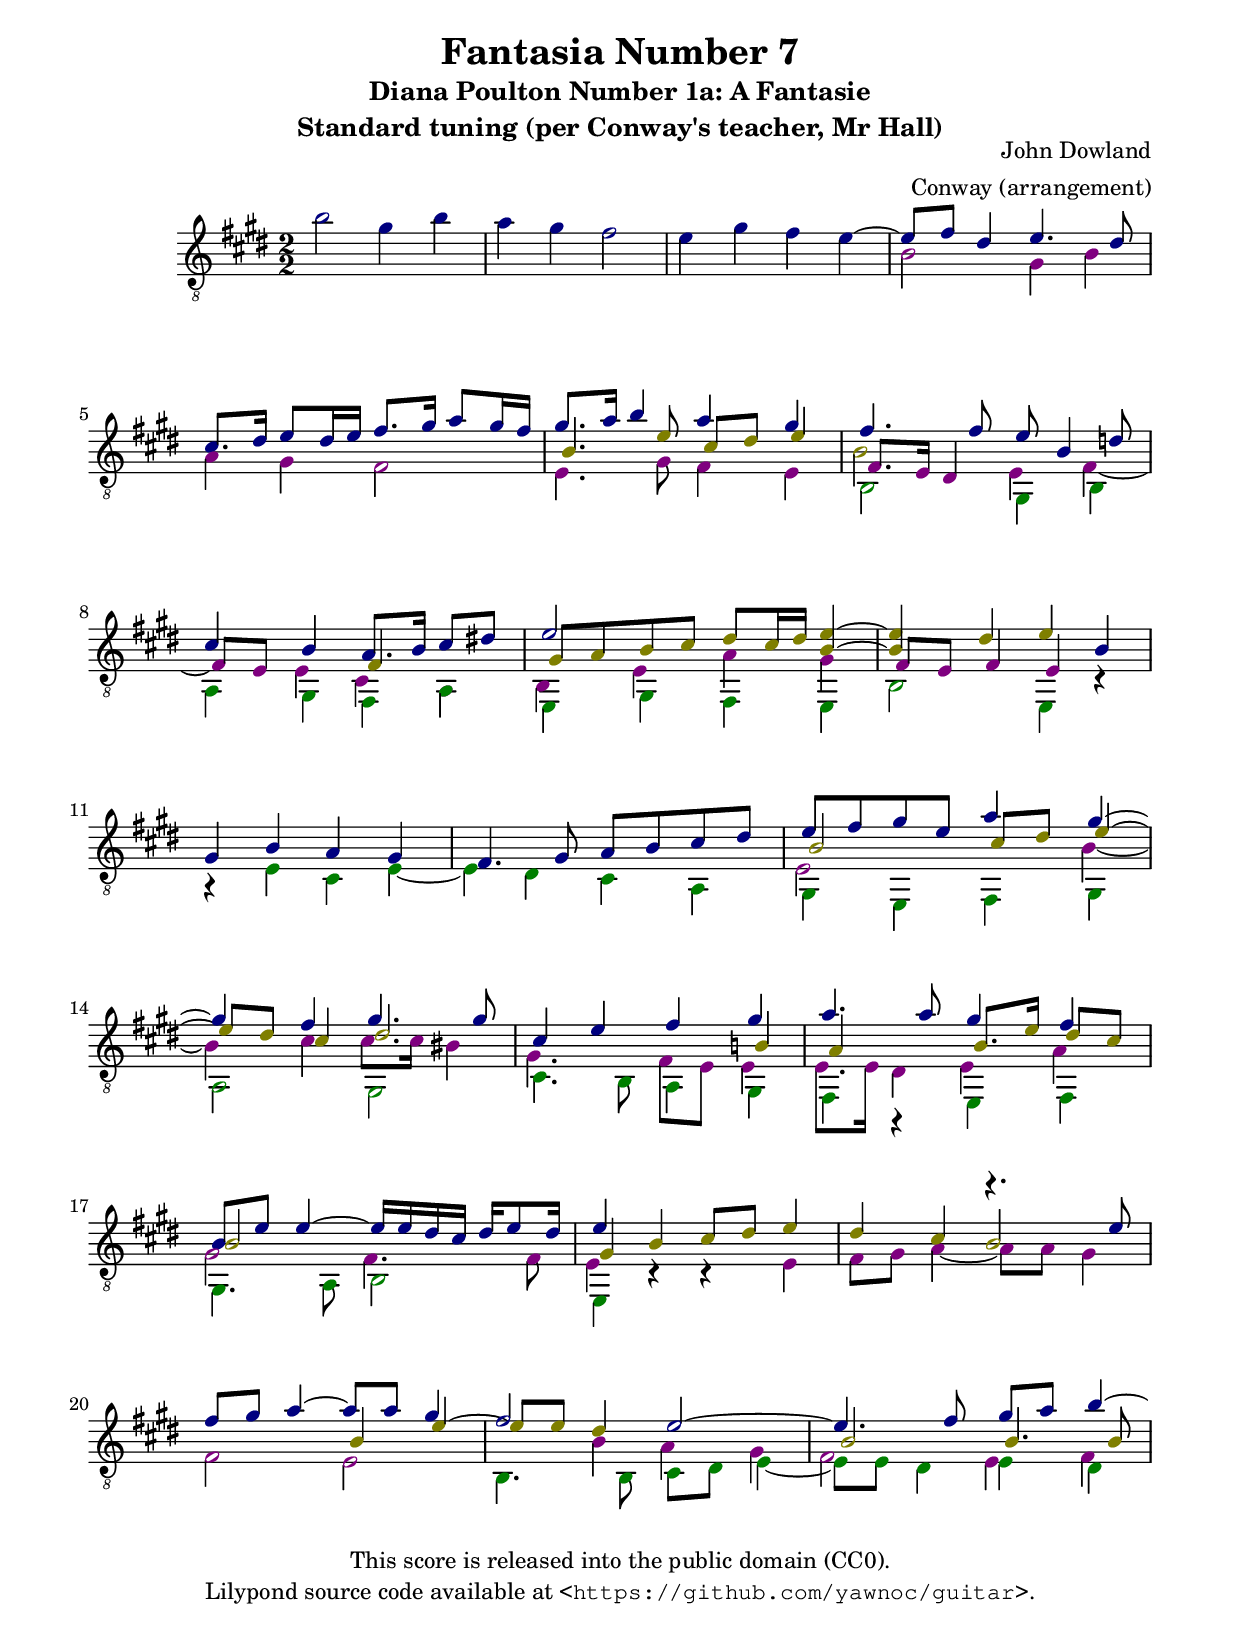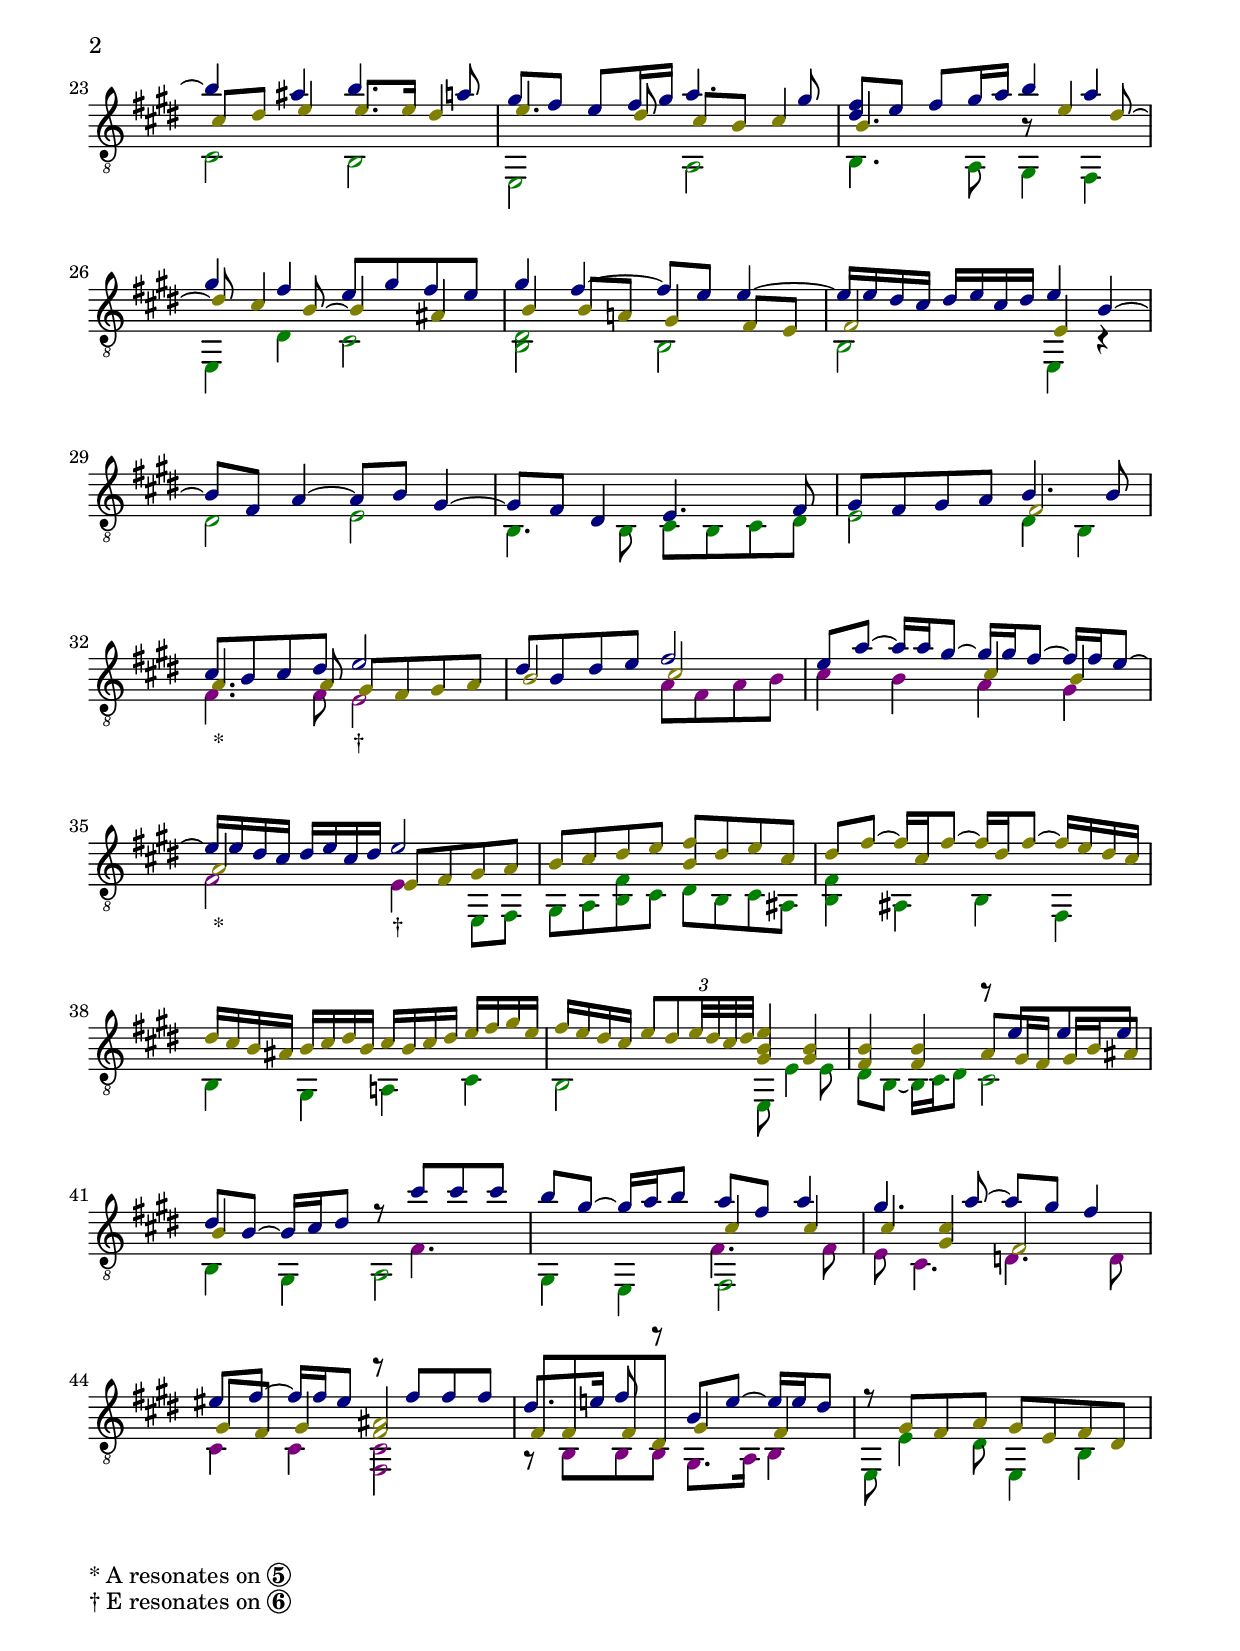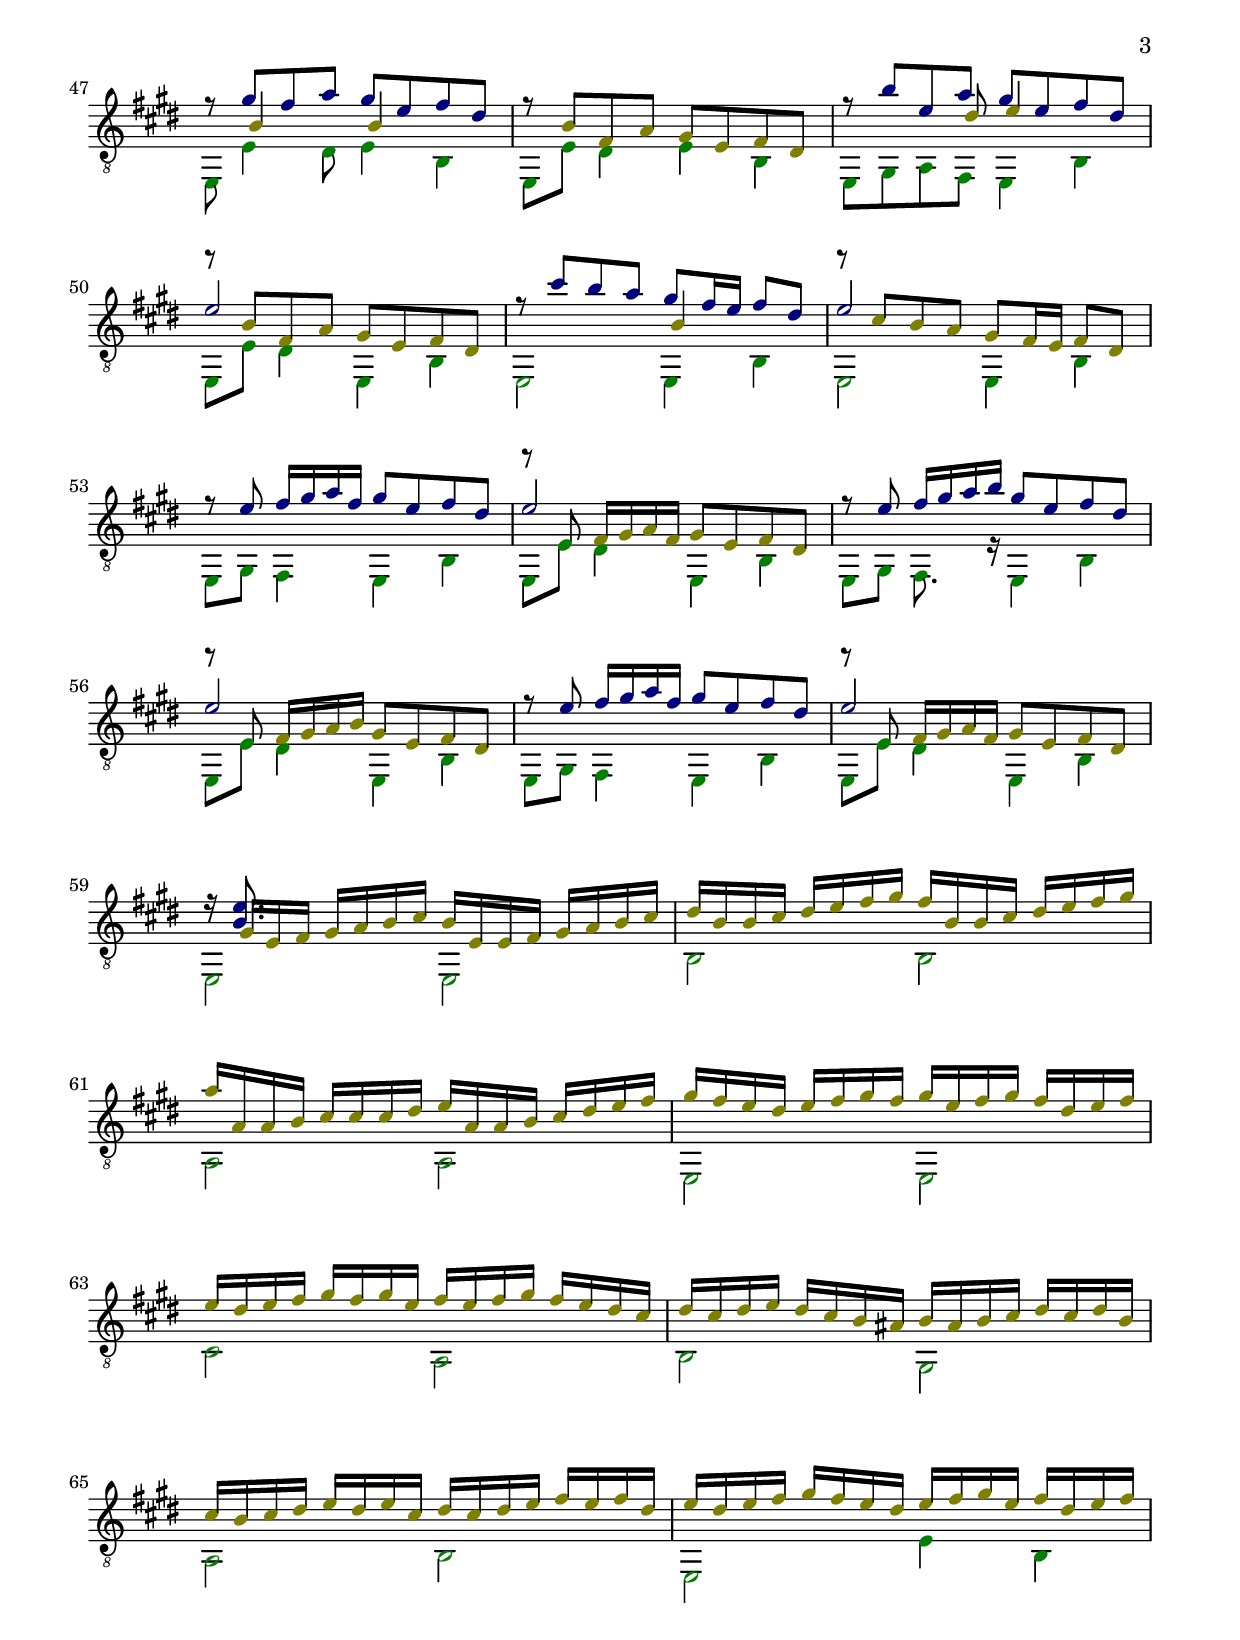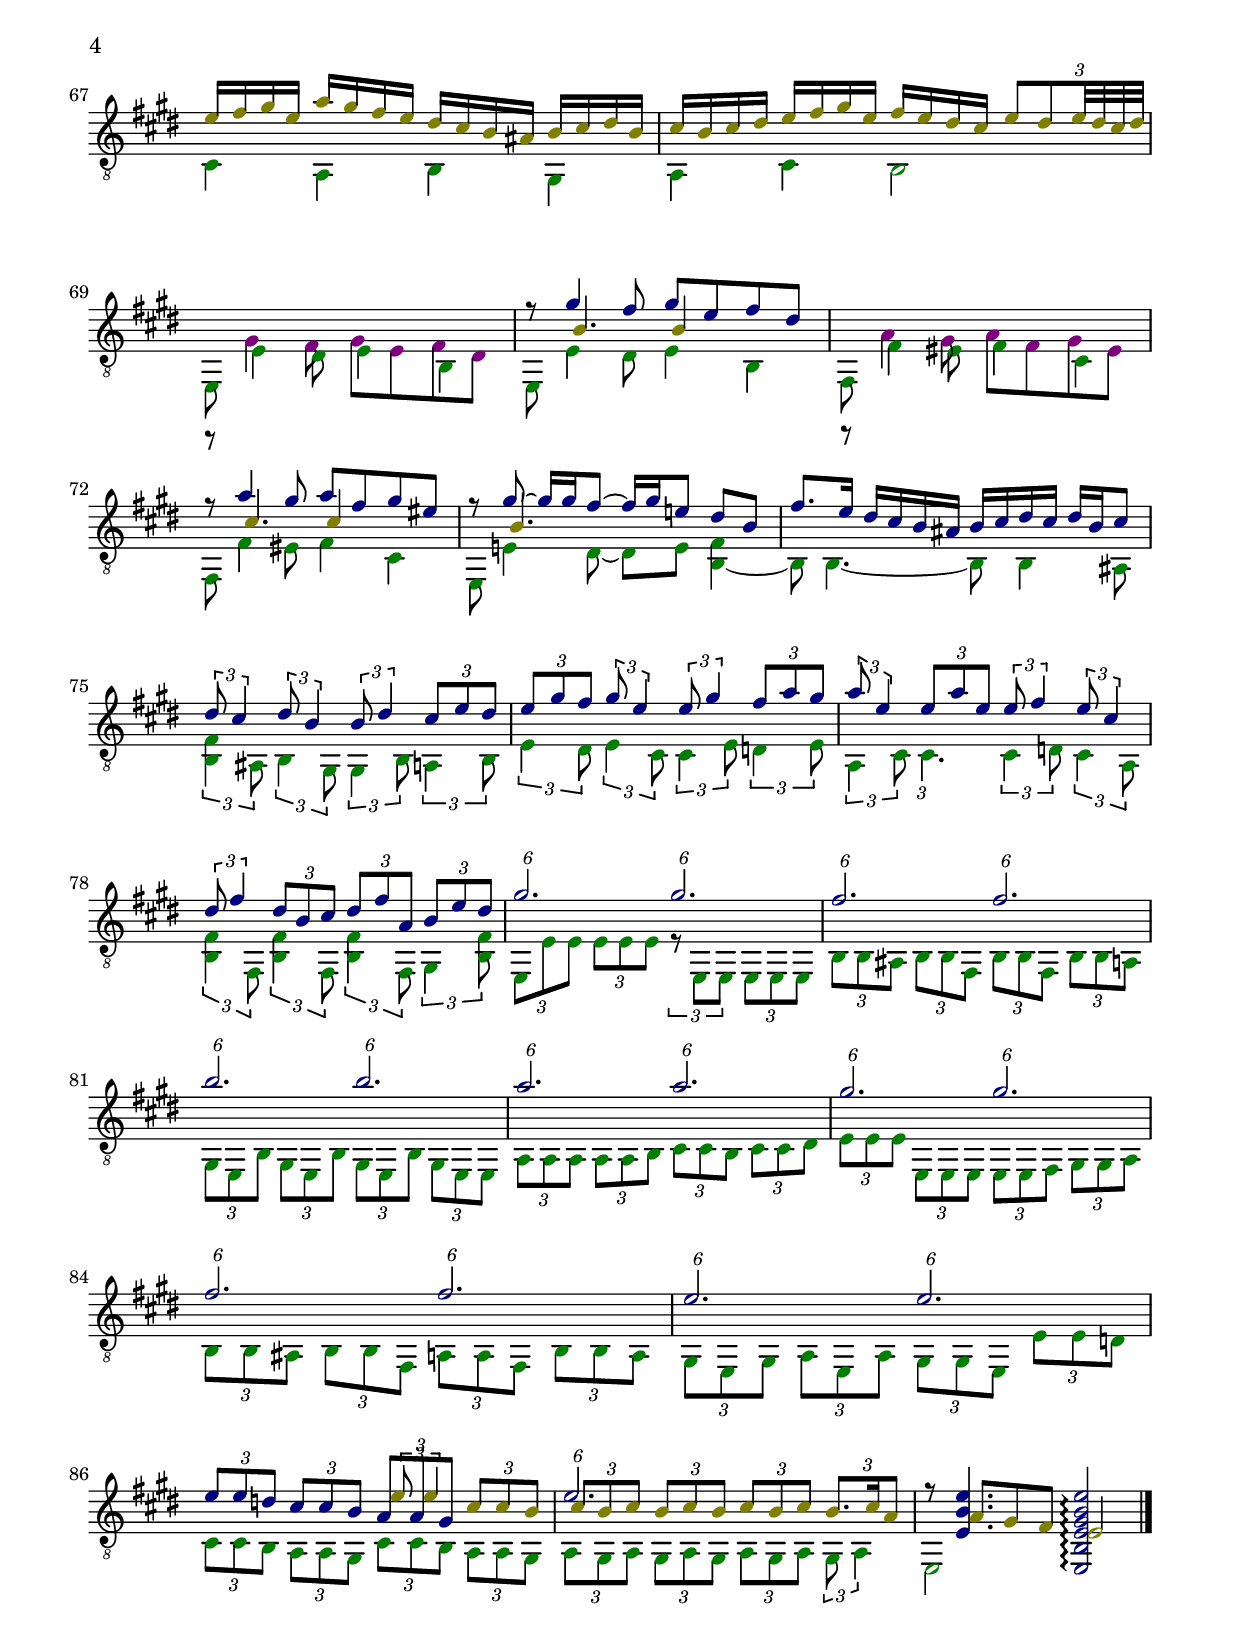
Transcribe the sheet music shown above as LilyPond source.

\version "2.18.2"


%%%%%%%%%%%%%%%%%%%%%%%%%%%%%%%%%%%%%%%%%%%%%%%%%%%%%%%%%%%%%%%%
% General
%%%%%%%%%%%%%%%%%%%%%%%%%%%%%%%%%%%%%%%%%%%%%%%%%%%%%%%%%%%%%%%%

\paper {
  top-margin = 1.5\cm
  left-margin = 1.5\cm
  right-margin = 1.5\cm
  bottom-margin = 1.5\cm
  ragged-last-bottom = ##f
  footnote-separator-markup = \markup { \vspace #1.5 }
}

globalSettings = {
  \accidentalStyle modern
  \compressFullBarRests
  \mergeDifferentlyHeadedOn
  \mergeDifferentlyDottedOn
  \numericTimeSignature
  \pointAndClickOff
  \override TextScript.extra-offset = #'(0 . 0.7)
  \override Score.FootnoteItem.annotation-line = ##f
}

origin-url = "https://github.com/yawnoc/guitar"

\header {
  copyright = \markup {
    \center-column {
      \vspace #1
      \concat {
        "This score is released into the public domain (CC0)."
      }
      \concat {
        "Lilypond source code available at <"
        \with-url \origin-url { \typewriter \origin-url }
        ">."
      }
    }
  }
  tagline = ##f
}

triplet = #(define-music-function
  (parser location music) (ly:music?)
  #{
    \tuplet 3/2 { $music }
  #}
)

tripletDuple = #(define-music-function
  (parser location music) (ly:music?)
  #{
    \tuplet 6/4 { $music }
  #}
)

overrideBeamedStemLengths = #(define-scheme-function
  (parser location lengths) (list?)
  #{
    \override Stem.details.beamed-lengths = $lengths
  #}
)
revertBeamedStemLengths = { \revert Stem.details.beamed-lengths }

overrideBeamVerticalPositions = #(define-scheme-function
  (parser location positions) (pair?)
  #{
    \override Beam.positions = $positions
  #}
)

%%%%%%%%%%%%%%%%%%%%%%%%%%%%%%%%%%%%%%%%%%%%%%%%%%%%%%%%%%%%%%%%
% Semantic bar lines
%%%%%%%%%%%%%%%%%%%%%%%%%%%%%%%%%%%%%%%%%%%%%%%%%%%%%%%%%%%%%%%%

barLineGoto = { \bar "||" }
barLineKeyChange = { \bar "||" }
barLineEnd = { \bar "|." }

%%%%%%%%%%%%%%%%%%%%%%%%%%%%%%%%%%%%%%%%%%%%%%%%%%%%%%%%%%%%%%%%
% Guitar notation
%%%%%%%%%%%%%%%%%%%%%%%%%%%%%%%%%%%%%%%%%%%%%%%%%%%%%%%%%%%%%%%%

stringNumbersAbove = { \set stringNumberOrientations = #'(up) }
stringNumbersBelow = { \set stringNumberOrientations = #'(down) }

fingeringAbove = { \set fingeringOrientations = #'(up) }
fingeringBelow = { \set fingeringOrientations = #'(down) }
fingeringAleft = { \set fingeringOrientations = #'(left) }
fingeringAright = { \set fingeringOrientations = #'(right) }

startGraceMusic = {
  <>(
  \override Fingering.font-size = -6
}
stopGraceMusic = {
  \revert Fingering.font-size
  <>)
}

overrideHorizontalShift = #(define-scheme-function
  (parser location distance) (number?)
  #{
    \override NoteColumn.force-hshift = $distance
  #}
)
revertHorizontalShift = { \revert NoteColumn.force-hshift }

barreSpan = #(define-music-function
  (parser location label offsetPair music)
  (string? (pair? (cons 0 0)) ly:music?)
  (let
    (
      (elements (extract-named-music music '(NoteEvent EventChord)))
    )
    (if
      (pair? elements)
      (let
        (
          (first-element (first elements))
          (last-element (last elements))
        )
        (set!
          (ly:music-property first-element 'articulations)
          (cons
            (make-music 'TextSpanEvent 'span-direction -1)
            (ly:music-property first-element 'articulations)
          )
        )
        (set!
          (ly:music-property last-element 'articulations)
          (cons
            (make-music 'TextSpanEvent 'span-direction 1)
            (ly:music-property last-element 'articulations)
          )
        )
      )
    )
  )
  #{
    \once \override TextSpanner.font-shape = #'upright
    \once \override TextSpanner.style = #'line
    \once \override TextSpanner.extra-offset = #offsetPair
    \once \override TextSpanner.bound-details = #`(
      (left
        (text . ,#{ \markup { \raise #-0.7 { #label \hspace #0.7 }} #})
        (Y . 0)
        (padding . -0.8)
        (attach-dir . -2)
      )
      (right
        (text . ,#{ \markup { \draw-line #'(0 . -1.3) } #}) ;; draw hook
        (Y . 0)
        (padding . -0.5)
        (attach-dir . 2)
      )
    )
    \once \override TextSpanner #'after-line-breaking = #(lambda (grob)
      (let*
        (
          (originalGrob (ly:grob-original grob))
          (splitGrobs (ly:spanner-broken-into originalGrob))
        )
        (if
          (and
            (>= (length splitGrobs) 2)
            (not (eq? (car (last-pair splitGrobs)) grob))
          )
          (begin
            (ly:grob-set-nested-property! grob
              '(bound-details right text)
              #{ \markup { \draw-line #'(0 . 0) } #} ;; suppress draw hook
            )
            (ly:grob-set-property! grob
              'extra-offset
              (cons
                (car offsetPair)
                (+ (cdr offsetPair) 0.7) ;; correction for suppressed hook
              )
            )
            (ly:grob-set-nested-property! grob
              '(bound-details right padding)
              #'-3 ;; increase spanner length
            )
          )
        )
      )
    )
    $music
  #}
)

barre = #(define-scheme-function
  (parser location label) (string?)
  #{
    \markup {
      \center-align {
        \hspace #0.7
        $label
      }
    }
  #}
)

nudgeNextBarre = #(define-scheme-function
  (parser location distance) (number?)
  #{
    \once \override TextScript.X-offset = $distance
  #}
)

position = #(define-scheme-function
  (parser location label) (string?)
  #{
    \markup {
      \center-align {
        \hspace #0.5
        $label
      }
    }
  #}
)

#(define-markup-command
  (markupString layout properties stringNumber) (markup?)
  (interpret-markup layout properties
    #{
      \markup \circle { \bold #stringNumber }
    #}
  )
)

#(define-markup-command
  (resonatesOn layout properties note stringNumber) (markup? markup?)
  (interpret-markup layout properties
    #{
      \markup { #note "resonates on" \markupString #stringNumber }
    #}
  )
)

%%%%%%%%%%%%%%%%%%%%%%%%%%%%%%%%%%%%%%%%%%%%%%%%%%%%%%%%%%%%%%%%
% Goto statements
%%%%%%%%%%%%%%%%%%%%%%%%%%%%%%%%%%%%%%%%%%%%%%%%%%%%%%%%%%%%%%%%

overrideGotoVisibility = {
  \once \override Score.RehearsalMark #'break-visibility = #'#(#t #t #f)
}

makeGotoMark = #(define-scheme-function
  (parser location label) (string?)
  #{
    \mark \markup { \small \italic $label }
  #}
)

simultaneousMarkSeparator = {
  \cadenzaOn
    s1073741824 % stupid, but works
  \cadenzaOff
}

coda = {
  \overrideGotoVisibility
  \mark \markup { \musicglyph #"scripts.coda" }
}

fine = {
  \overrideGotoVisibility
  \makeGotoMark Fine
}

dcAlCoda = {
  \overrideGotoVisibility
  \makeGotoMark "D.C. al Coda"
}

dcAlFine = {
  \overrideGotoVisibility
  \makeGotoMark "D.C. al Fine"
}

toCoda = {
  \overrideGotoVisibility
  \makeGotoMark "to Coda"
}



\header {
  title = "Fantasia Number 7"
  subtitle = \markup {
    \center-column {
      "Diana Poulton Number 1a: A Fantasie"
      "Standard tuning (per Conway's teacher, Mr Hall)"
    }
  }
  composer = "John Dowland"
  arranger = "Conway (arrangement)"
}


initialSignatures = {
  \clef "treble_8"
  \key e \major
  \time 2/2
  \set Timing.beamExceptions = #'()
  \set Timing.baseMoment = #(ly:make-moment 1/4)
  \set Timing.beatStructure = #'(1 1 1 1)
  \set Timing.beamExceptions = #'(
    (
      end
        .
      (
        ((1 . 8) . (4 4)) ;; quavers by fours
        ((1 . 12) . (3 3 3 3)) ;; anything shorter by beat
      )
    )
  )
}


highVoiceMusic = {
  
  \override NoteHead.color = #darkblue
  
  % Main theme high
  \barNumberCheck #1
  \relative c'' {
    \stemDown
    b2 gis4 b |
    a gis fis2 |
    e4 gis fis e~ |
    \stemUp
    e8 fis dis4 e4. dis8 |
    cis8. dis16 e8 dis16 e fis8. gis16 a8 gis16 fis |
    gis8. a16 b4 a gis |
    fis4. fis8 e8 b4 d8 |
    cis4 b a8. b16 cis8 dis |
    e2 s2 |
    s2 s4
  }
  
  % Main theme low
  \barNumberCheck #10
  \relative c' {
    b4 |
    gis b a gis |
    fis4. gis8 a b cis dis |
    e fis gis e a4 gis~ |
    gis fis gis4. gis8 |
    cis,4 e fis gis |
    a4. a8 gis4 fis |
    b,8 e e4~ e16 e dis cis dis16 e8 dis16 |
    e4
  }
  
  % Tee-tee taa high
  \barNumberCheck #18
  \relative c' {
    s4 s2 |
    s2 r4. e8 |
    fis8 gis a4~ a8 a gis4 |
    fis2 e2~ |
    e4. fis8 gis8 a b4~ |
    b ais b4. a8 |
    gis8 fis e8 fis16 gis a4. gis8 |
    <fis dis>8 e fis8 gis16 a b4 a |
    gis fis e8 gis fis e |
    gis4 fis~ fis8 e e4~ |
    e16 e dis cis dis e cis dis e4
  }
  
  % Tee-tee taa low
  \barNumberCheck #28
  \relative c' {
    b4~ |
    b8 fis a4~ a8 b gis4~ |
    gis8 fis dis4 e4. fis8 |
    gis fis gis a b4. b8 |
    cis b cis dis e2 |
    dis8 b dis e fis2 |
    e8 a~ a16 a gis8~ gis16 gis fis8~ fis16 fis e8~ |
    e16 e dis cis dis e cis dis e2 |
  }
  
  % Ascending scale
  \barNumberCheck #36
  {
    s1 * 3 |
    s2
  }
  
  % Tee-tee-tee
  \barNumberCheck #39
  \relative c' {
    s2 |
    s2 r8 e e e |
    dis b~ b16 cis dis8 r8 cis' cis cis |
    b8 gis~ gis16 a b8 a8 fis a4 |
    gis4. a8~ a gis fis4 |
    eis8 fis~ fis16 fis eis8 r8 fis fis fis |
    dis8. e16 fis8 r b,8 e~ e16 e dis8 |
  }
  
  % Majestic theme
  \barNumberCheck #46
  \relative c'' {
    s1 |
    r8 gis fis a gis e fis dis |
    s1 |
    r8 b' e, a gis e fis dis |
    e2 s2 |
    r8 cis' b a gis8 fis16 e fis8 dis |
    e2 s2 |
    r8 e fis16 gis a fis gis8 e fis dis |
    e2 s2 |
    r8 e fis16 gis a b gis8 e fis dis |
    e2 s2 |
    r8 e fis16 gis a fis gis8 e fis dis |
    e2 s2 |
  }
  
  % Scale runs
  \barNumberCheck #59
  \relative c' {
    r16 <e b>8. s4 s2 |
    s1 * 9 |
  }
  
  % Majestic interlude
  \barNumberCheck #69
  \relative c'' {
    s1 |
    r8 gis4 fis8 gis e fis dis |
    s1 |
    r8 a'4 gis8 a fis gis eis |
    r8 gis~ gis16 gis fis8~ fis16 gis e8 dis b |
    fis'8. e16 dis cis b ais
      b16 cis dis cis dis b cis8 |
  }
  
  % Triple runs
  \barNumberCheck #75
  \relative c' {
    \triplet { dis8 cis4 } \triplet { dis8 b4 }
      \triplet { b8 dis4 } \triplet { cis8 e dis } |
    \triplet { e8 gis fis } \triplet { gis8 e4 }
      \triplet { e8 gis4 } \triplet { fis8 a gis } |
    \triplet { a8 e4 } \triplet { e8 a e }
      \triplet { e8 fis4 } \triplet { e8 cis4 } |
    \triplet { dis8 fis4 } \triplet { dis8 b cis }
      \triplet { dis8 fis a, } \triplet { b e dis } |
    \tripletDuple { gis2. } \tripletDuple { gis } |
    \tripletDuple { fis } \tripletDuple { fis } |
    \tripletDuple { b } \tripletDuple { b } |
    \tripletDuple { a } \tripletDuple { a } |
    \tripletDuple { gis } \tripletDuple { gis } |
    \tripletDuple { fis } \tripletDuple { fis } |
    \tripletDuple { e } \tripletDuple { e } |
    \triplet { e8 e d } \triplet { cis cis b }
      \triplet { a a gis } s4 |
    \tripletDuple { e'2. } s2 |
  }
  
  % Finishing chords
  \barNumberCheck #88
  \relative c {
    r8 <e b' e>4.
      <e, b' e gis b e>2 \arpeggio
      \barLineEnd
  }
  
}


lowVoiceMusic = {
  
  \override NoteHead.color = #darkgreen
  
  % Main theme high
  \barNumberCheck #1
  \relative c {
    s1 * 6 |
    b2 gis4 b |
    a gis fis a |
    e gis fis e |
    b'2 e,4
  }
  
  % Main theme low
  \barNumberCheck #10
  \relative c {
    r4 |
    r4 e cis e~ |
    e dis cis a |
    gis e fis gis |
    a2 gis |
    cis4. b8 a4 gis |
    fis r e fis |
    gis4. a8 b2 |
    e,4
  }
  
  % Tee-tee taa high
  \barNumberCheck #18
  \relative c {
    s4 s4 s4 |
    s1 * 2 |
    b4. b8 cis8 dis e4~ |
    e8 e dis4 e4 dis |
    cis2 b |
    e, a |
    b4. a8 gis4 fis |
    e dis' cis2 |
    <b dis> b |
    b e,4
  }
  
  % Tee-tee taa low
  \barNumberCheck #28
  \relative c {
    r4 |
    dis2 e |
    b4. b8 cis b cis dis |
    e2 dis4 b |
    s1 * 3 |
    s2
  }
  
  % Ascending scale
  \barNumberCheck #35
  \relative c, {
    s4 e8 fis |
    gis a <b fis'> cis dis b cis ais |
    <b fis'>4 ais b fis |
    b gis a cis |
    b2
  }
  
  % Tee-tee-tee
  \barNumberCheck #39
  \relative c, {
    e8 e'4 e8 |
    dis8 b~ b16 cis dis8 cis2 |
    b4 gis a2 |
    gis4 e fis2 |
    s1 * 3 |
  }
  
  % Majestic theme
  \barNumberCheck #46
  \relative c, {
    e8 e'4 dis8 e,4 b' |
    e,8 e'4 dis8 e4 b |
    e,8 e' dis4 e b |
    e,8 gis a fis e4 b' |
    e,8 e' dis4 e, b' |
    e,2 e4 b' |
    e,2 e4 b' |
    e,8 gis fis4 e b' |
    e,8 e' dis4 e, b' |
    e,8[ gis] fis8. r16 e4 b' |
    e,8 e' dis4 e, b' |
    e,8 gis fis4 e b' |
    e,8 e' dis4 e, b' |
  }
  
  % Scale runs
  \barNumberCheck #59
  \relative c, {
    e2 e |
    b' b |
    a a |
    e e |
    cis' a |
    b gis |
    a b |
    e, e'4 b |
    cis a b gis |
    a cis b2 |
  }
  
  % Majestic interlude
  \barNumberCheck #69
  \relative c, {
    e8 e'4 dis8 e4 b |
    e,8 e'4 dis8 e4 b |
    fis8 fis'4 eis8 fis4 cis |
    fis,8 fis'4 eis8 fis4 cis |
    e,8 e'4 dis8~ dis e <b~ fis'>4 |
    b8 b4.~ b8 b4 ais8 |
  }
  
  % Triple runs
  \barNumberCheck #75
  \relative c {
    \triplet { <b fis'>4 ais8 } \triplet { b4 gis8 }
      \triplet { gis4 b8 } \triplet { a4 b8 } |
    \triplet { e4 dis8 } \triplet { e4 cis8 }
      \triplet { cis4 e8 } \triplet { d4 e8 } |
    \triplet { a,4 cis8 } \triplet { cis4. }
      \triplet { cis4 d8 } \triplet { cis4 a8 } |
    \triplet { <b fis'>4 fis8 } \triplet { <b fis'>4 fis8 }
      \triplet { <b fis'>4 fis8 } \triplet { gis4 <b fis'>8 } |
    \triplet { e,8 e' e } \triplet { e e e }
      \triplet { r e, e } \triplet { e e e } |
    \triplet { b' b ais } \triplet { b b fis }
      \triplet { b b fis } \triplet { b b a } |
    \triplet { gis e b' } \triplet { gis e b' }
      \triplet { gis e b' } \triplet { gis e e } |
    \triplet { a a a } \triplet { a a b }
      \triplet { cis cis b } \triplet { cis cis dis } |
    \triplet { e e e } \triplet { e, e e }
      \triplet { e e fis } \triplet { gis gis a } |
    \triplet { b b ais } \triplet { b b fis }
      \triplet { a a fis } \triplet { b b a } |
    \triplet { gis e gis } \triplet { a e a }
      \triplet { gis gis e } \triplet { e' e d } |
    \triplet { cis cis b } \triplet { a a gis }
      \triplet { cis cis b } \triplet { a a gis } |
    \triplet { a gis a } \triplet { gis a gis }
      \triplet { a gis a } \triplet { gis8 a4 } |
  }
  
  % Finishing chords
  \barNumberCheck #88
  \relative c, {
    e2 s2 |
  }
  
}


upperMiddleVoiceMusic = {
  
  \override NoteHead.color = #darkyellow
  
  % Main theme high
  \barNumberCheck #1
  \relative c' {
    s1 * 5 |
    b4. e8 cis8 dis e4 |
    \stemDown
    b2 s2 |
    \stemUp
    s2 fis4 s4 |
    gis8 a b cis dis8 cis16 \shiftOff dis <e~ b~>4 |
    <e b> dis e
    \shiftOn
  }
  
  % Main theme low
  \barNumberCheck #10
  \relative c' {
    s4 |
    s1 * 2 |
    b2 cis8 dis e4~ |
    e8 dis cis4 dis2 |
    s2 s4 b4 |
    a4 s4 b8. e16 dis8 cis |
    b2 s2 |
    gis4
  }
  
  % Tee-tee taa high
  \barNumberCheck #18
  \relative c' {
    b4 cis8 dis e4 |
    dis4 cis b2 |
    s2 b4 e~ |
    e8 e dis4 s2 |
    b2 b4. b8 |
    cis8 dis e4 e8. e16 dis4 |
    e4. dis8 cis8 b cis4 |
    b4. s8 b8\rest e4 dis8~ |
    dis8 cis4 b8~ b4 ais |
    b4 b8 a gis4 fis8 e |
    fis2 e4
  }
  
  % Tee-tee taa low
  \barNumberCheck #28
  \relative c {
    s4 |
    s1 * 2 |
    s2 fis2 |
    \footnote "*" #'(0 . -4) \markup { "*" \resonatesOn A 5 }
    a4. a8 gis fis gis a |
    b2 cis |
    s2 cis4 b |
    \footnote "*" #'(0 . -4) \markup { }
    a2
  }
  
  % Ascending scale
  \barNumberCheck #35
  \relative c {
    e8 fis gis a |
    b cis dis e <fis b,> dis e cis |
    dis fis~ fis16 cis fis8~ fis16 dis fis8~ fis16 e dis cis |
    dis cis b ais b cis dis b cis b cis dis e fis gis e |
    fis e dis cis \triplet { e8 dis e32 dis cis dis } <e b gis>4
  }
  
  % Tee-tee-tee
  \barNumberCheck #39
  \relative c' {
    <b gis>4 |
    <b fis> <b fis> a8 gis16 fis gis16 b ais8 |
    b4 s4 s2 |
    s2 cis4 cis |
    cis <cis gis> fis,2 |
    gis8 fis gis4 <ais fis>2 |
    fis8 fis fis dis gis4 fis |
  }
  
  % Majestic theme
  \barNumberCheck #46
  \relative c' {
    r8 gis fis a gis e fis dis |
    s8 b'4 s8 b4 s4 |
    r8 b8 fis a gis e fis dis |
    s4. dis'8 e4 s4 |
    r8 b8 fis a gis e fis dis |
    s2 b'4 s4 |
    r8 cis b a gis8 fis16 e fis8 dis |
    s1 |
    r8 e fis16 gis a fis gis8 e fis dis |
    s1 |
    r8 e fis16 gis a b gis8 e fis dis |
    s1 |
    r8 e fis16 gis a fis gis8 e fis dis |
  }
  
  % Scale runs
  \barNumberCheck #59
  \relative c' {
    s16 gis e fis gis a b cis
      b e, e fis gis a b cis |
    dis b b cis dis e fis gis
      fis b, b cis dis e fis gis |
    a a, a b cis cis cis dis
      e a, a b cis dis e fis |
    gis fis e dis e fis gis fis
      gis e fis gis fis dis e fis |
    e dis e fis gis fis gis e
      fis e fis gis fis e dis cis |
    dis cis dis e dis cis b ais
      b ais b cis dis cis dis b |
    cis b cis dis e dis e cis
      dis cis dis e fis e fis dis |
    e dis e fis gis fis e dis
      e fis gis e
      fis dis e fis |
    e fis gis e
      a gis fis e
      dis cis b ais
      b cis dis b |
    cis b cis dis
      e fis gis e
      fis e dis cis
      \triplet { e8 dis e32 dis cis dis } |
  }
  
  % Majestic interlude
  \barNumberCheck #69
  \relative c' {
    s1 |
    s8 b4. b4 s4 |
    s1 |
    s8 cis4. cis4 s4 |
    s8 b4. s2 |
    s1 |
  }
  
  % Triple runs
  \barNumberCheck #75
  \relative c' {
    s1 * 11 |
    s2 \triplet { e8 e4 } \triplet { cis8 cis b } |
    \triplet { cis b cis } \triplet { b cis b }
      \triplet { cis b cis } \triplet { b8. cis16 a8 } |
  }
  
  % Finishing chords
  \barNumberCheck #88
  \relative c' {
    s8 a gis fis e2 |
  }
  
}


lowerMiddleVoiceMusic = {
  
  \override NoteHead.color = #darkmagenta
  
  % Main theme high
  \barNumberCheck #1
  \relative c' {
    s1 * 3 |
    b2 gis4 b |
    a gis fis2 |
    e4. gis8 fis4 e |
    \stemUp
    \overrideBeamedStemLengths #'(1)
    fis8. e16 dis4 \stemDown e4 fis~ |
    \stemUp
    fis8 e \stemDown e4 cis4 \once \overrideHorizontalShift #0 a |
    b e \overrideHorizontalShift #0 a gis |
    \revertHorizontalShift
    \stemUp
    fis8 e fis4 e
    \stemDown
  }
  
  % Main theme low
  \barNumberCheck #10
  \relative c {
    s4 |
    s1 * 2 |
    e2 s4 b'4~ |
    b cis cis8. cis16 bis4 |
    gis4. s8 fis8 e e4 |
    e8. e16 dis4 e4 a |
    gis2 fis4. fis8 |
    e4
  }
  
  % Tee-tee taa high
  \barNumberCheck #18
  \relative c {
    r4 r e |
    fis8 gis a4~ a8 a gis4 |
    fis2 e |
    s4 b' a gis |
    fis2 e4 fis |
    s1 * 5 |
    s2 s4
  }
  
  % Tee-tee taa low
  \barNumberCheck #28
  \relative c {
    s4 |
    s1 * 3 |
    fis4. fis8
      \footnote "†" #'(0 . -2.5) \markup { "†" \resonatesOn E 6 }
      e2 |
    s2 a8 fis a b |
    cis4 b a gis |
    fis2
      \footnote "†" #'(0 . -2.5) \markup { }
      e4
  }
  
  % Ascending scale
  \barNumberCheck #35
  {
    s4 |
    s1 * 3 |
    s2
  }
  
  % Tee-tee-tee
  \barNumberCheck #39
  \relative c {
    s2 |
    s1 |
    s2 s8 fis4. |
    s2 fis4. fis8 |
    e8 cis4. d4. d8 |
    cis4 cis <cis fis,>2 |
    r8 b b b gis8. a16 b4 |
  }
  
  % Majestic theme
  \barNumberCheck #46
  {
    s1 * 13 |
  }
  
  % Scale runs
  \barNumberCheck #59
  {
    s1 * 10 |
  }
  
  % Majestic interlude
  \barNumberCheck #69
  \relative c' {
    r8 gis4 fis8 gis e fis dis |
    s1 |
    r8 a'4 gis8 a fis gis eis |
    s1 * 3 |
  }
  
}


allMusic = {
  \new Staff \with {
    midiInstrument = #"acoustic guitar (nylon)"
  }
  \globalSettings
  \initialSignatures
  <<
    << \highVoiceMusic >>
      \\
    << \lowVoiceMusic >>
      \\
    << \upperMiddleVoiceMusic >>
      \\
    << \lowerMiddleVoiceMusic >>
  >>
}


\score {
  \allMusic
}

\score {
  \allMusic
  \midi { }
}
